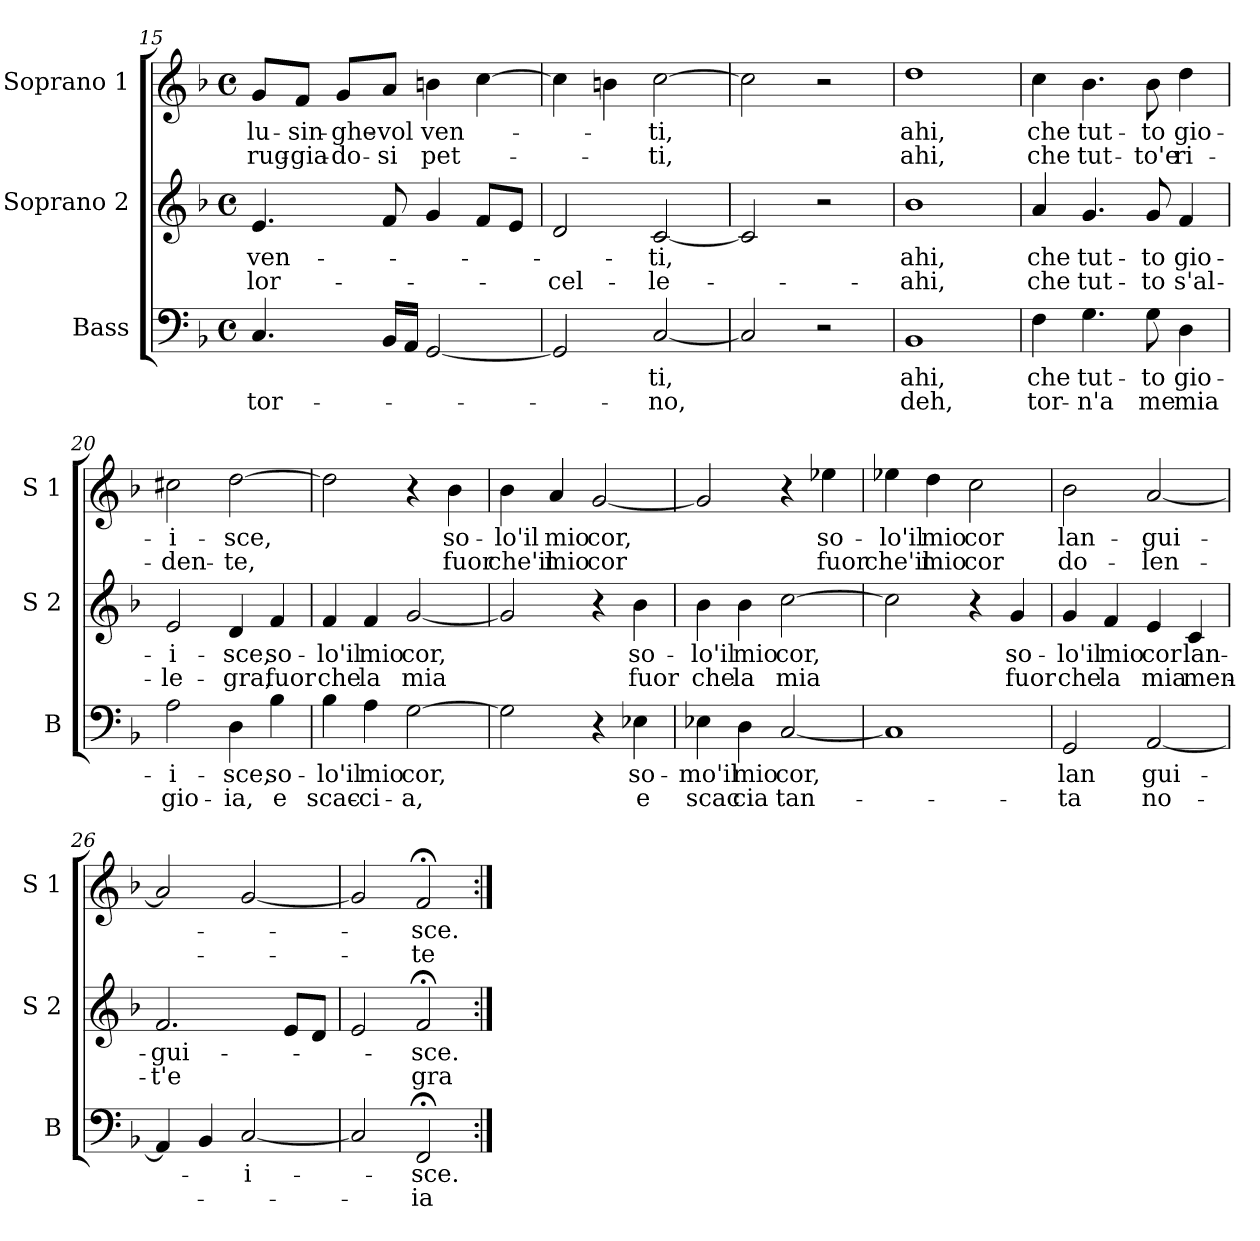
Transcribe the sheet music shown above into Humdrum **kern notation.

**kern	**text	**text	**kern	**text	**text	**kern	**text	**text
*part3	*part3	*part3	*part2	*part2	*part2	*part1	*part1	*part1
*staff3	*staff3	*staff3	*staff2	*staff2	*staff2	*staff1	*staff1	*staff1
*I"Bass	*	*	*I"Soprano 2	*	*	*I"Soprano 1	*	*
*I'B	*	*	*I'S 2	*	*	*I'S 1	*	*
*clefF4	*	*	*clefG2	*	*	*clefG2	*	*
*k[b-]	*	*	*k[b-]	*	*	*k[b-]	*	*
*F:	*	*	*F:	*	*	*F:	*	*
*M4/4	*	*	*M4/4	*	*	*M4/4	*	*
*met(c)	*	*	*met(c)	*	*	*met(c)	*	*
=15	=15	=15	=15	=15	=15	=15	=15	=15
!	!	!LO:LY:b	!	!LO:LY:b	!LO:LY:b	!	!LO:LY:b	!LO:LY:b
4.C/	.	-tor-	4.e/	ven-	lor-	8g/L	lu-	rug-
!	!	!	!	!	!	!	!LO:LY:b	!LO:LY:b
.	.	.	.	.	.	8f/J	-sin-	-gia-
!	!	!	!	!	!	!	!LO:LY:b	!LO:LY:b
.	.	.	.	.	.	8g/L	-ghe-	-do-
!	!	!	!	!	!	!	!LO:LY:b	!LO:LY:b
16BB-/LL	.	.	8f/	.	.	8a/J	-vol	-si
16AA/JJ	.	.	.	.	.	.	.	.
!	!	!	!	!	!	!	!LO:LY:b	!LO:LY:b
[2GG/	.	.	4g/	.	.	4bn\	ven-	pet-
.	.	.	8f/L	.	.	[4cc\	.	.
.	.	.	8e/J	.	.	.	.	.
!!LO:PB:g=z
=16	=16	=16	=16	=16	=16	=16	=16	=16
!	!	!	!	!	!LO:LY:b	!	!	!
2GG/]	.	.	2d/	.	-cel-	4cc\]	.	.
.	.	.	.	.	.	4bn\	.	.
!	!LO:LY:b	!LO:LY:b	!	!LO:LY:b	!LO:LY:b	!	!LO:LY:b	!LO:LY:b
[2C/	-ti,	-no,	[2c/	-ti,	-le-	[2cc\	-ti,	-ti,
=17	=17	=17	=17	=17	=17	=17	=17	=17
2C/]	.	.	2c/]	.	.	2cc\]	.	.
2r	.	.	2r	.	.	2r	.	.
=18	=18	=18	=18	=18	=18	=18	=18	=18
!	!LO:LY:b	!LO:LY:b	!	!LO:LY:b	!LO:LY:b	!	!LO:LY:b	!LO:LY:b
1BB-	ahi,	deh,	1b-	ahi,	-ahi,	1dd	ahi,	ahi,
=19	=19	=19	=19	=19	=19	=19	=19	=19
!	!LO:LY:b	!LO:LY:b	!	!LO:LY:b	!LO:LY:b	!	!LO:LY:b	!LO:LY:b
4F\	che	tor-	4a/	che	che	4cc\	che	che
!	!LO:LY:b	!LO:LY:b	!	!LO:LY:b	!LO:LY:b	!	!LO:LY:b	!LO:LY:b
4.G\	tut-	-n'a	4.g/	tut-	tut-	4.b-\	tut-	tut-
!	!LO:LY:b	!LO:LY:b	!	!LO:LY:b	!LO:LY:b	!	!LO:LY:b	!LO:LY:b
8G\	-to	me	8g/	-to	-to	8b-\	-to	-to'e
!	!LO:LY:b	!LO:LY:b	!	!LO:LY:b	!LO:LY:b	!	!LO:LY:b	!LO:LY:b
4D\	gio-	mia	4f/	gio-	s'al-	4dd\	gio-	ri-
!!LO:LB:g=z
=20	=20	=20	=20	=20	=20	=20	=20	=20
!	!LO:LY:b	!LO:LY:b	!	!LO:LY:b	!LO:LY:b	!	!LO:LY:b	!LO:LY:b
2A\	-i-	gio-	2e/	-i-	-le-	2cc#X\	-i-	-den-
!	!LO:LY:b	!LO:LY:b	!	!LO:LY:b	!LO:LY:b	!	!LO:LY:b	!LO:LY:b
4D\	-sce,	-ia,	4d/	-sce,	-gra,	[2dd\	-sce,	-te,
!	!LO:LY:b	!LO:LY:b	!	!LO:LY:b	!LO:LY:b	!	!	!
4B-\	so-	e	4f/	so-	fuor	.	.	.
=21	=21	=21	=21	=21	=21	=21	=21	=21
!	!LO:LY:b	!LO:LY:b	!	!LO:LY:b	!LO:LY:b	!	!	!
4B-\	-lo'il	scac-	4f/	-lo'il	che	2dd\]	.	.
!	!LO:LY:b	!LO:LY:b	!	!LO:LY:b	!LO:LY:b	!	!	!
4A\	mio	-ci-	4f/	mio	la	.	.	.
!	!LO:LY:b	!LO:LY:b	!	!LO:LY:b	!LO:LY:b	!	!	!
[2G\	cor,	-a,	[2g/	cor,	mia	4r	.	.
!	!	!	!	!	!	!	!LO:LY:b	!LO:LY:b
.	.	.	.	.	.	4b-\	so-	fuor
=22	=22	=22	=22	=22	=22	=22	=22	=22
!	!	!	!	!	!	!	!LO:LY:b	!LO:LY:b
2G\]	.	.	2g/]	.	.	4b-\	-lo'il	che'il
!	!	!	!	!	!	!	!LO:LY:b	!LO:LY:b
.	.	.	.	.	.	4a/	mio	mio
!	!	!	!	!	!	!	!LO:LY:b	!LO:LY:b
4r	.	.	4r	.	.	[2g/	cor,	cor
!	!LO:LY:b	!LO:LY:b	!	!LO:LY:b	!LO:LY:b	!	!	!
4E-X\	so-	e	4b-\	so-	fuor	.	.	.
=23	=23	=23	=23	=23	=23	=23	=23	=23
!	!LO:LY:b	!LO:LY:b	!	!LO:LY:b	!LO:LY:b	!	!	!
4E-X\	-mo'il	scac	4b-\	-lo'il	che	2g/]	.	.
!	!LO:LY:b	!LO:LY:b	!	!LO:LY:b	!LO:LY:b	!	!	!
4D\	mio	cia	4b-\	mio	la	.	.	.
!	!LO:LY:b	!LO:LY:b	!	!LO:LY:b	!LO:LY:b	!	!	!
[2C/	cor,	tan-	[2cc\	cor,	mia	4r	.	.
!	!	!	!	!	!	!	!LO:LY:b	!LO:LY:b
.	.	.	.	.	.	4ee-X\	so-	fuor
!!LO:LB:g=z
=24	=24	=24	=24	=24	=24	=24	=24	=24
!	!	!	!	!	!	!	!LO:LY:b	!LO:LY:b
1C]	.	.	2cc\]	.	.	4ee-X\	-lo'il	che'il
!	!	!	!	!	!	!	!LO:LY:b	!LO:LY:b
.	.	.	.	.	.	4dd\	mio	mio
!	!	!	!	!	!	!	!LO:LY:b	!LO:LY:b
.	.	.	4r	.	.	2cc\	cor	cor
!	!	!	!	!LO:LY:b	!LO:LY:b	!	!	!
.	.	.	4g/	so-	fuor	.	.	.
=25	=25	=25	=25	=25	=25	=25	=25	=25
!	!LO:LY:b	!LO:LY:b	!	!LO:LY:b	!LO:LY:b	!	!LO:LY:b	!LO:LY:b
2GG/	lan	-ta	4g/	-lo'il	che	2b-\	lan-	do-
!	!	!	!	!LO:LY:b	!LO:LY:b	!	!	!
.	.	.	4f/	mio	la	.	.	.
!	!LO:LY:b	!LO:LY:b	!	!LO:LY:b	!LO:LY:b	!	!LO:LY:b	!LO:LY:b
[2AA/	gui-	no-	4e/	cor	mia	[2a/	-gui-	-len-
!	!	!	!	!LO:LY:b	!LO:LY:b	!	!	!
.	.	.	4c/	lan-	men-	.	.	.
=26	=26	=26	=26	=26	=26	=26	=26	=26
!	!	!	!	!LO:LY:b	!LO:LY:b	!	!	!
4AA/]	.	.	2.f/	-gui-	-t'e	2a/]	.	.
4BB-/	.	.	.	.	.	.	.	.
!	!LO:LY:b	!	!	!	!	!	!	!
[2C/	-i-	.	.	.	.	[2g/	.	.
.	.	.	8e/L	.	.	.	.	.
.	.	.	8d/J	.	.	.	.	.
=27	=27	=27	=27	=27	=27	=27	=27	=27
2C/]	.	.	2e/	.	.	2g/]	.	.
!	!LO:LY:b	!LO:LY:b	!	!LO:LY:b	!LO:LY:b	!	!LO:LY:b	!LO:LY:b
2FF;</	-sce.	-ia	2f;</	-sce.	gra	2f;</	-sce.	-te
=:|!	=:|!	=:|!	=:|!	=:|!	=:|!	=:|!	=:|!	=:|!
*-	*-	*-	*-	*-	*-	*-	*-	*-
